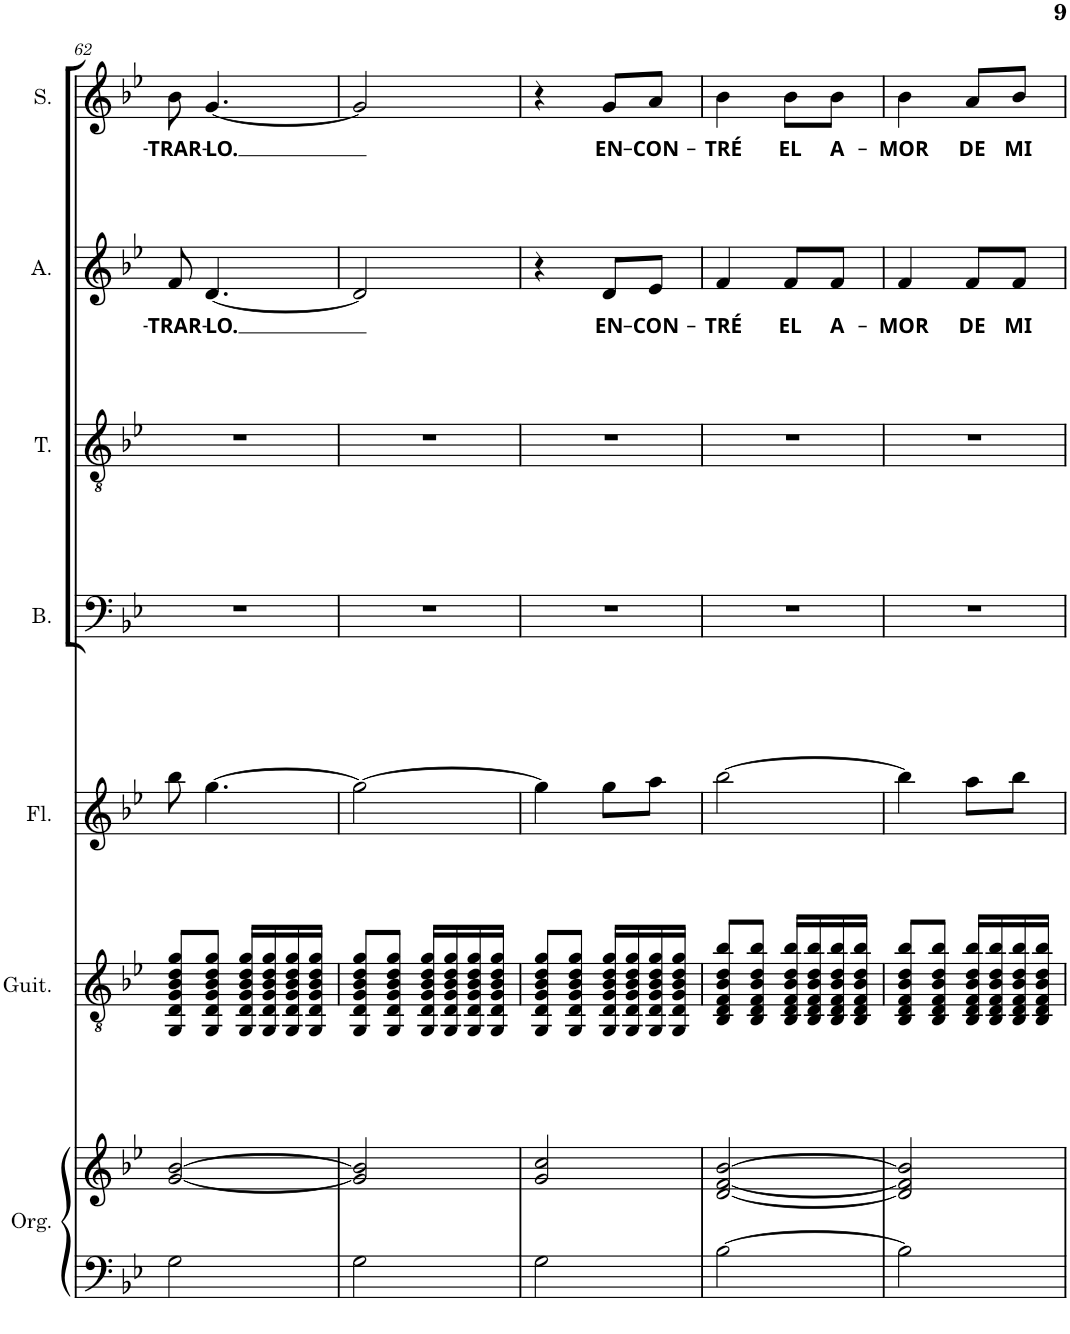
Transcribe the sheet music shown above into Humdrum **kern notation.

**kern	**kern	**kern	**kern	**kern	**kern	**kern	**text	**kern	**text
*part7	*part7	*part6	*part5	*part4	*part3	*part2	*part2	*part1	*part1
*staff8	*staff7	*staff6	*staff5	*staff4	*staff3	*staff2	*staff2	*staff1	*staff1
*I"Órgano	*	*I"Guitarra clásica	*I"Flauta	*I"Bajo	*I"Tenor	*I"Alto	*	*I"Soprano	*
*	*	*I'Guit.	*I'Fl.	*I'B.	*I'T.	*I'A.	*	*I'S.	*
!!LO:PB:g=z
*clefF4	*clefG2	*clefGv2	*clefG2	*clefF4	*clefGv2	*clefG2	*	*clefG2	*
*k[b-e-]	*k[b-e-]	*k[b-e-]	*k[b-e-]	*k[b-e-]	*k[b-e-]	*k[b-e-]	*	*k[b-e-]	*
*M2/4	*M2/4	*M2/4	*M2/4	*M2/4	*M2/4	*M2/4	*	*M2/4	*
=62	=62	=62	=62	=62	=62	=62	=62	=62	=62
!	!	!	!	!	!	!	!LO:LY:b	!	!LO:LY:b
2G\	[2g/ [2b-/	8GG/ 8D/ 8G/ 8B-/ 8d/ 8g/L	8bb-\	2r	2r	8f/	-TRAR-	8b-\	-TRAR-
!	!	!	!	!	!	!	!LO:LY:b	!	!LO:LY:b
.	.	8GG/ 8D/ 8G/ 8B-/ 8d/ 8g/J	[4.gg\	.	.	[4.d/	-LO.	[4.g/	-LO.
.	.	16GG/ 16D/ 16G/ 16B-/ 16d/ 16g/LL	.	.	.	.	.	.	.
.	.	16GG/ 16D/ 16G/ 16B-/ 16d/ 16g/	.	.	.	.	.	.	.
.	.	16GG/ 16D/ 16G/ 16B-/ 16d/ 16g/	.	.	.	.	.	.	.
.	.	16GG/ 16D/ 16G/ 16B-/ 16d/ 16g/JJ	.	.	.	.	.	.	.
=63	=63	=63	=63	=63	=63	=63	=63	=63	=63
2G\	2g/] 2b-/]	8GG/ 8D/ 8G/ 8B-/ 8d/ 8g/L	2gg\_	2r	2r	2d/]	.	2g/]	.
.	.	8GG/ 8D/ 8G/ 8B-/ 8d/ 8g/J	.	.	.	.	.	.	.
.	.	16GG/ 16D/ 16G/ 16B-/ 16d/ 16g/LL	.	.	.	.	.	.	.
.	.	16GG/ 16D/ 16G/ 16B-/ 16d/ 16g/	.	.	.	.	.	.	.
.	.	16GG/ 16D/ 16G/ 16B-/ 16d/ 16g/	.	.	.	.	.	.	.
.	.	16GG/ 16D/ 16G/ 16B-/ 16d/ 16g/JJ	.	.	.	.	.	.	.
=64	=64	=64	=64	=64	=64	=64	=64	=64	=64
2G\	2g/ 2cc/	8GG/ 8D/ 8G/ 8B-/ 8d/ 8g/L	4gg\]	2r	2r	4r	.	4r	.
.	.	8GG/ 8D/ 8G/ 8B-/ 8d/ 8g/J	.	.	.	.	.	.	.
!	!	!	!	!	!	!	!LO:LY:b	!	!LO:LY:b
.	.	16GG/ 16D/ 16G/ 16B-/ 16d/ 16g/LL	8gg\L	.	.	8d/L	EN-	8g/L	EN-
.	.	16GG/ 16D/ 16G/ 16B-/ 16d/ 16g/	.	.	.	.	.	.	.
!	!	!	!	!	!	!	!LO:LY:b	!	!LO:LY:b
.	.	16GG/ 16D/ 16G/ 16B-/ 16d/ 16g/	8aa\J	.	.	8e-/J	-CON-	8a/J	-CON-
.	.	16GG/ 16D/ 16G/ 16B-/ 16d/ 16g/JJ	.	.	.	.	.	.	.
=65	=65	=65	=65	=65	=65	=65	=65	=65	=65
!	!	!	!	!	!	!	!LO:LY:b	!	!LO:LY:b
[2B-\	[2d/ [2f/ [2b-/	8BB-/ 8D/ 8F/ 8B-/ 8d/ 8b-/L	[2bb-\	2r	2r	4f/	-TRÉ	4b-\	-TRÉ
.	.	8BB-/ 8D/ 8F/ 8B-/ 8d/ 8b-/J	.	.	.	.	.	.	.
!	!	!	!	!	!	!	!LO:LY:b	!	!LO:LY:b
.	.	16BB-/ 16D/ 16F/ 16B-/ 16d/ 16b-/LL	.	.	.	8f/L	EL	8b-\L	EL
.	.	16BB-/ 16D/ 16F/ 16B-/ 16d/ 16b-/	.	.	.	.	.	.	.
!	!	!	!	!	!	!	!LO:LY:b	!	!LO:LY:b
.	.	16BB-/ 16D/ 16F/ 16B-/ 16d/ 16b-/	.	.	.	8f/J	A-	8b-\J	A-
.	.	16BB-/ 16D/ 16F/ 16B-/ 16d/ 16b-/JJ	.	.	.	.	.	.	.
=66	=66	=66	=66	=66	=66	=66	=66	=66	=66
!	!	!	!	!	!	!	!LO:LY:b	!	!LO:LY:b
2B-\]	2d/] 2f/] 2b-/]	8BB-/ 8D/ 8F/ 8B-/ 8d/ 8b-/L	4bb-\]	2r	2r	4f/	-MOR	4b-\	-MOR
.	.	8BB-/ 8D/ 8F/ 8B-/ 8d/ 8b-/J	.	.	.	.	.	.	.
!	!	!	!	!	!	!	!LO:LY:b	!	!LO:LY:b
.	.	16BB-/ 16D/ 16F/ 16B-/ 16d/ 16b-/LL	8aa\L	.	.	8f/L	DE	8a/L	DE
.	.	16BB-/ 16D/ 16F/ 16B-/ 16d/ 16b-/	.	.	.	.	.	.	.
!	!	!	!	!	!	!	!LO:LY:b	!	!LO:LY:b
.	.	16BB-/ 16D/ 16F/ 16B-/ 16d/ 16b-/	8bb-\J	.	.	8f/J	MI	8b-/J	MI
.	.	16BB-/ 16D/ 16F/ 16B-/ 16d/ 16b-/JJ	.	.	.	.	.	.	.
=	=	=	=	=	=	=	=	=	=
*-	*-	*-	*-	*-	*-	*-	*-	*-	*-
